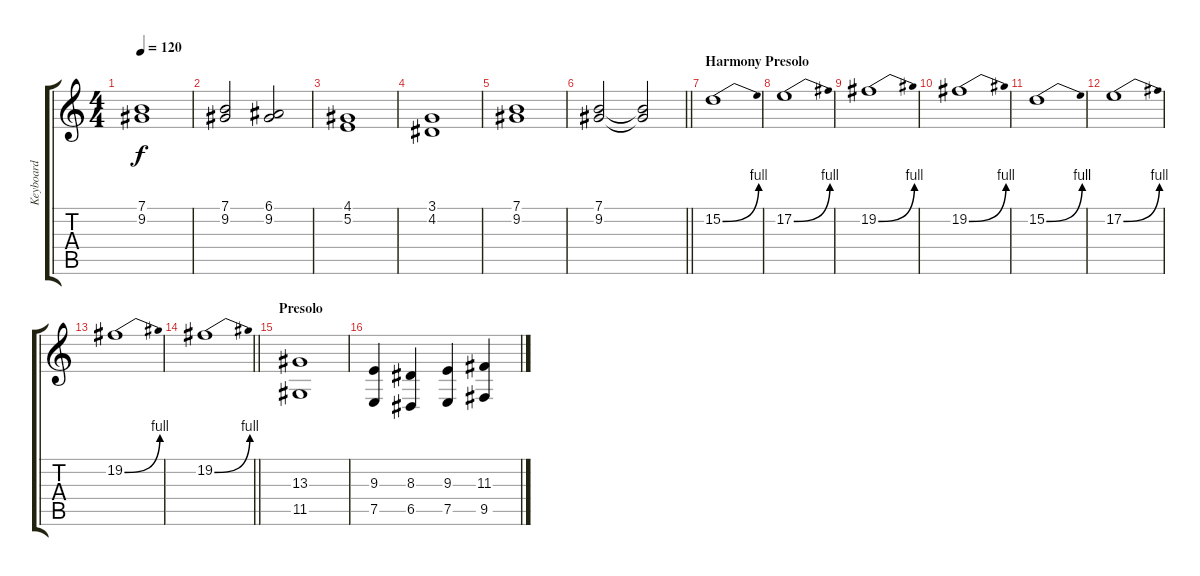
\track ("Keyboard" "Keyboard") {instrument ocarina}
\staff {score tabs}
\tuning (E4 B3 G3 D3 A2 E2) {hide}
\ts (4 4)
\tempo 120
\clef g2
\ks c
(7.1 9.2).1{dy f} |
(7.1 9.2).2 (6.1 9.2).2 |
(4.1 5.2).1 |
(3.1 4.2).1 |
(7.1 9.2).1 |
\barLineRight lightlight
(7.1 9.2).2 (7.1{t} 9.2{t}).2 |
\section ("" "Harmony Presolo")
15.2{be (bend 0 0 60 4)}.1 |
17.2{be (bend 0 0 60 4)}.1 |
19.2{be (bend 0 0 60 4)}.1 |
19.2{be (bend 0 0 60 4)}.1 |
15.2{be (bend 0 0 60 4)}.1 |
17.2{be (bend 0 0 60 4)}.1 |
19.2{be (bend 0 0 60 4)}.1 |
\barLineRight lightlight
19.2{be (bend 0 0 60 4)}.1 |
\section ("" "Presolo")
(13.3 11.5).1{instrument lead1square} |
(9.3 7.5).4 (8.3 6.5).4 (9.3 7.5).4 (11.3 9.5).4
